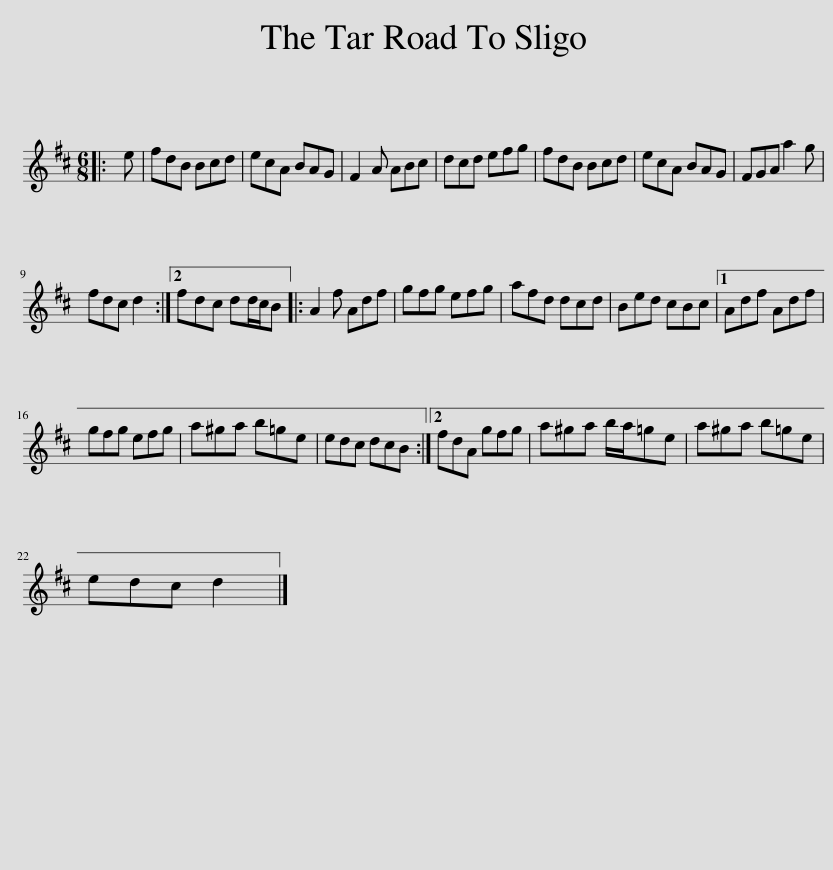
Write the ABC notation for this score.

X:1
L:1/8
M:6/8
I:linebreak $
K:D
V:1 treble
V:1
|: e | fdB Bcd | ecA BAG | F2 A ABc | dcd efg | %5
 fdB Bcd | ecA BAG | FGA a2 g |$ fdc d2 :|2 fdc dd/c/B |: %10
 A2 f Adf | gfg efg | afd dcd | Bed cBc |1 Adf Adf |$ %15
 gfg efg | a^ga b=ge | edc dcB :|2 fdA gfg | a^ga b/a/=ge | %20
 a^ga b=ge |$ edc d2 |] %22
